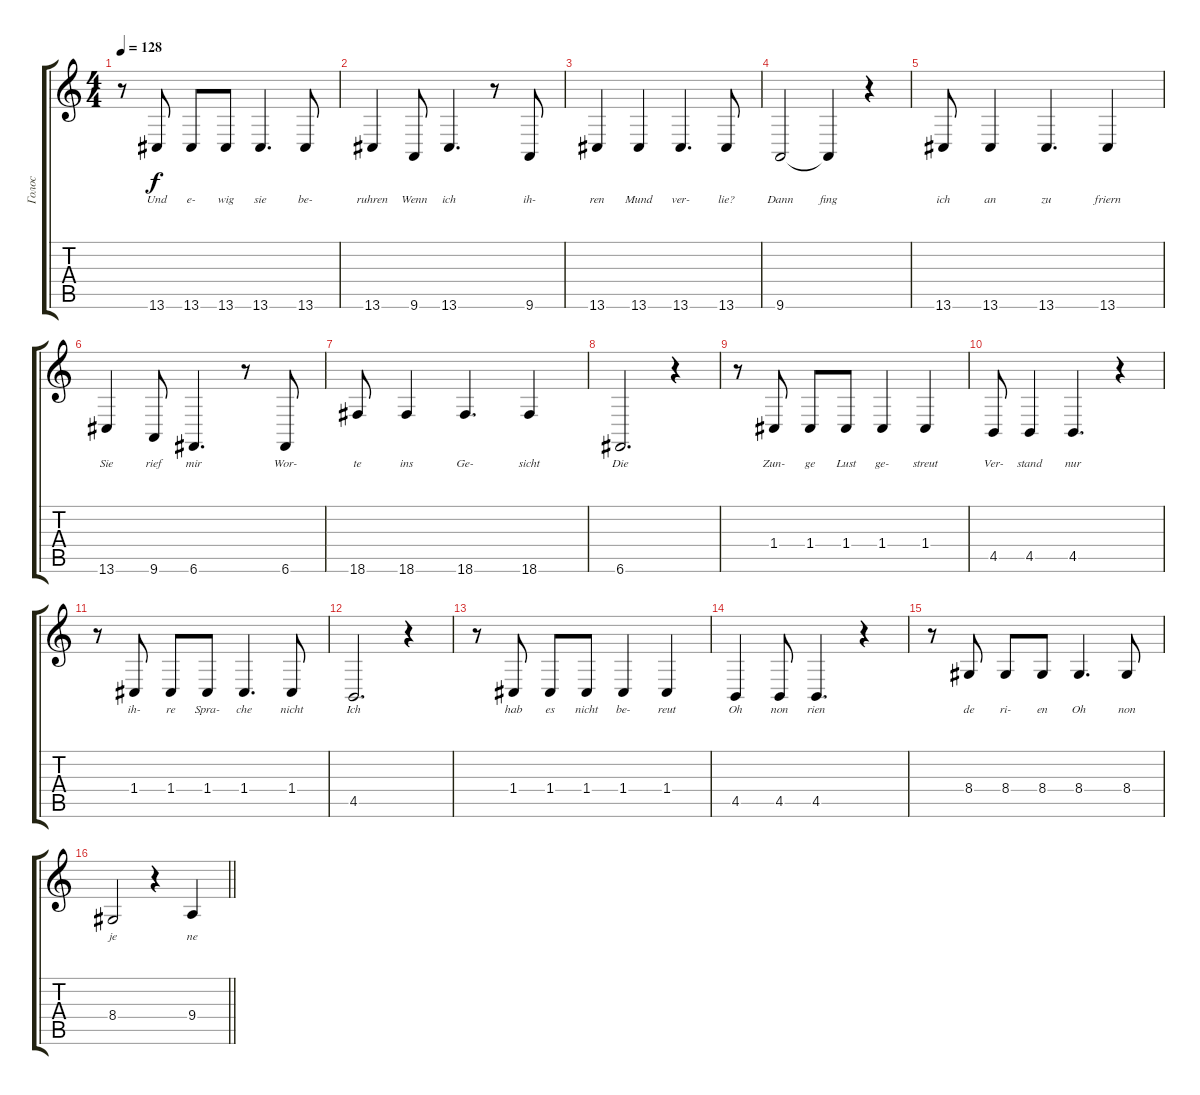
\track ("Голос" "Голос") {instrument lead6voice}
\staff {score tabs}
\tuning (D4 A3 F3 C3 G2 C2) {hide}
\ts (4 4)
\tempo 128
\clef g2
\ks c
r.8{dy f} 13.6.8{lyrics (0 "Und") lyrics (1 "") lyrics (2 "") lyrics (3 "") lyrics (4 "")} 13.6.8{lyrics (0 "e-") lyrics (1 "") lyrics (2 "") lyrics (3 "") lyrics (4 "")} 13.6.8{lyrics (0 "wig") lyrics (1 "") lyrics (2 "") lyrics (3 "") lyrics (4 "")} 13.6.4{d lyrics (0 "sie") lyrics (1 "") lyrics (2 "") lyrics (3 "") lyrics (4 "")} 13.6.8{lyrics (0 "be-") lyrics (1 "") lyrics (2 "") lyrics (3 "") lyrics (4 "")} |
13.6.4{lyrics (0 "ruhren") lyrics (1 "") lyrics (2 "") lyrics (3 "") lyrics (4 "")} 9.6.8{lyrics (0 "Wenn") lyrics (1 "") lyrics (2 "") lyrics (3 "") lyrics (4 "")} 13.6.4{d lyrics (0 "ich") lyrics (1 "") lyrics (2 "") lyrics (3 "") lyrics (4 "")} r.8 9.6.8{lyrics (0 "ih-") lyrics (1 "") lyrics (2 "") lyrics (3 "") lyrics (4 "")} |
13.6.4{lyrics (0 "ren") lyrics (1 "") lyrics (2 "") lyrics (3 "") lyrics (4 "")} 13.6.4{lyrics (0 "Mund") lyrics (1 "") lyrics (2 "") lyrics (3 "") lyrics (4 "")} 13.6.4{d lyrics (0 "ver-") lyrics (1 "") lyrics (2 "") lyrics (3 "") lyrics (4 "")} 13.6.8{lyrics (0 "lie?") lyrics (1 "") lyrics (2 "") lyrics (3 "") lyrics (4 "")} |
9.6.2{lyrics (0 "Dann") lyrics (1 "") lyrics (2 "") lyrics (3 "") lyrics (4 "")} 9.6{t}.4{lyrics (0 "fing") lyrics (1 "") lyrics (2 "") lyrics (3 "") lyrics (4 "")} r.4 |
13.6.8{lyrics (0 "ich") lyrics (1 "") lyrics (2 "") lyrics (3 "") lyrics (4 "")} 13.6.4{lyrics (0 "an") lyrics (1 "") lyrics (2 "") lyrics (3 "") lyrics (4 "")} 13.6.4{d lyrics (0 "zu") lyrics (1 "") lyrics (2 "") lyrics (3 "") lyrics (4 "")} 13.6.4{lyrics (0 "friern") lyrics (1 "") lyrics (2 "") lyrics (3 "") lyrics (4 "")} |
13.6.4{lyrics (0 "Sie") lyrics (1 "") lyrics (2 "") lyrics (3 "") lyrics (4 "")} 9.6.8{lyrics (0 "rief") lyrics (1 "") lyrics (2 "") lyrics (3 "") lyrics (4 "")} 6.6.4{d lyrics (0 "mir") lyrics (1 "") lyrics (2 "") lyrics (3 "") lyrics (4 "")} r.8 6.6.8{lyrics (0 "Wor-") lyrics (1 "") lyrics (2 "") lyrics (3 "") lyrics (4 "")} |
18.6.8{lyrics (0 "te") lyrics (1 "") lyrics (2 "") lyrics (3 "") lyrics (4 "")} 18.6.4{lyrics (0 "ins") lyrics (1 "") lyrics (2 "") lyrics (3 "") lyrics (4 "")} 18.6.4{d lyrics (0 "Ge-") lyrics (1 "") lyrics (2 "") lyrics (3 "") lyrics (4 "")} 18.6.4{lyrics (0 "sicht") lyrics (1 "") lyrics (2 "") lyrics (3 "") lyrics (4 "")} |
6.6.2{d lyrics (0 "Die") lyrics (1 "") lyrics (2 "") lyrics (3 "") lyrics (4 "")} r.4 |
r.8 1.4.8{lyrics (0 "Zun-") lyrics (1 "") lyrics (2 "") lyrics (3 "") lyrics (4 "")} 1.4.8{lyrics (0 "ge") lyrics (1 "") lyrics (2 "") lyrics (3 "") lyrics (4 "")} 1.4.8{lyrics (0 "Lust") lyrics (1 "") lyrics (2 "") lyrics (3 "") lyrics (4 "")} 1.4.4{lyrics (0 "ge-") lyrics (1 "") lyrics (2 "") lyrics (3 "") lyrics (4 "")} 1.4.4{lyrics (0 "streut") lyrics (1 "") lyrics (2 "") lyrics (3 "") lyrics (4 "")} |
4.5.8{lyrics (0 "Ver-") lyrics (1 "") lyrics (2 "") lyrics (3 "") lyrics (4 "")} 4.5.4{lyrics (0 "stand") lyrics (1 "") lyrics (2 "") lyrics (3 "") lyrics (4 "")} 4.5.4{d lyrics (0 "nur") lyrics (1 "") lyrics (2 "") lyrics (3 "") lyrics (4 "")} r.4 |
r.8 1.4.8{lyrics (0 "ih-") lyrics (1 "") lyrics (2 "") lyrics (3 "") lyrics (4 "")} 1.4.8{lyrics (0 "re") lyrics (1 "") lyrics (2 "") lyrics (3 "") lyrics (4 "")} 1.4.8{lyrics (0 "Spra-") lyrics (1 "") lyrics (2 "") lyrics (3 "") lyrics (4 "")} 1.4.4{d lyrics (0 "che") lyrics (1 "") lyrics (2 "") lyrics (3 "") lyrics (4 "")} 1.4.8{lyrics (0 "nicht") lyrics (1 "") lyrics (2 "") lyrics (3 "") lyrics (4 "")} |
4.5.2{d lyrics (0 "Ich") lyrics (1 "") lyrics (2 "") lyrics (3 "") lyrics (4 "")} r.4 |
r.8 1.4.8{lyrics (0 "hab") lyrics (1 "") lyrics (2 "") lyrics (3 "") lyrics (4 "")} 1.4.8{lyrics (0 "es") lyrics (1 "") lyrics (2 "") lyrics (3 "") lyrics (4 "")} 1.4.8{lyrics (0 "nicht") lyrics (1 "") lyrics (2 "") lyrics (3 "") lyrics (4 "")} 1.4.4{lyrics (0 "be-") lyrics (1 "") lyrics (2 "") lyrics (3 "") lyrics (4 "")} 1.4.4{lyrics (0 "reut") lyrics (1 "") lyrics (2 "") lyrics (3 "") lyrics (4 "")} |
4.5.4{lyrics (0 "Oh") lyrics (1 "") lyrics (2 "") lyrics (3 "") lyrics (4 "")} 4.5.8{lyrics (0 "non") lyrics (1 "") lyrics (2 "") lyrics (3 "") lyrics (4 "")} 4.5.4{d lyrics (0 "rien") lyrics (1 "") lyrics (2 "") lyrics (3 "") lyrics (4 "")} r.4 |
r.8 8.4.8{lyrics (0 "de") lyrics (1 "") lyrics (2 "") lyrics (3 "") lyrics (4 "")} 8.4.8{lyrics (0 "ri-") lyrics (1 "") lyrics (2 "") lyrics (3 "") lyrics (4 "")} 8.4.8{lyrics (0 "en") lyrics (1 "") lyrics (2 "") lyrics (3 "") lyrics (4 "")} 8.4.4{d lyrics (0 "Oh") lyrics (1 "") lyrics (2 "") lyrics (3 "") lyrics (4 "")} 8.4.8{lyrics (0 "non") lyrics (1 "") lyrics (2 "") lyrics (3 "") lyrics (4 "")} |
\barLineRight lightlight
8.4.2{lyrics (0 "je") lyrics (1 "") lyrics (2 "") lyrics (3 "") lyrics (4 "")} r.4 9.4.4{lyrics (0 "ne") lyrics (1 "") lyrics (2 "") lyrics (3 "") lyrics (4 "")}
